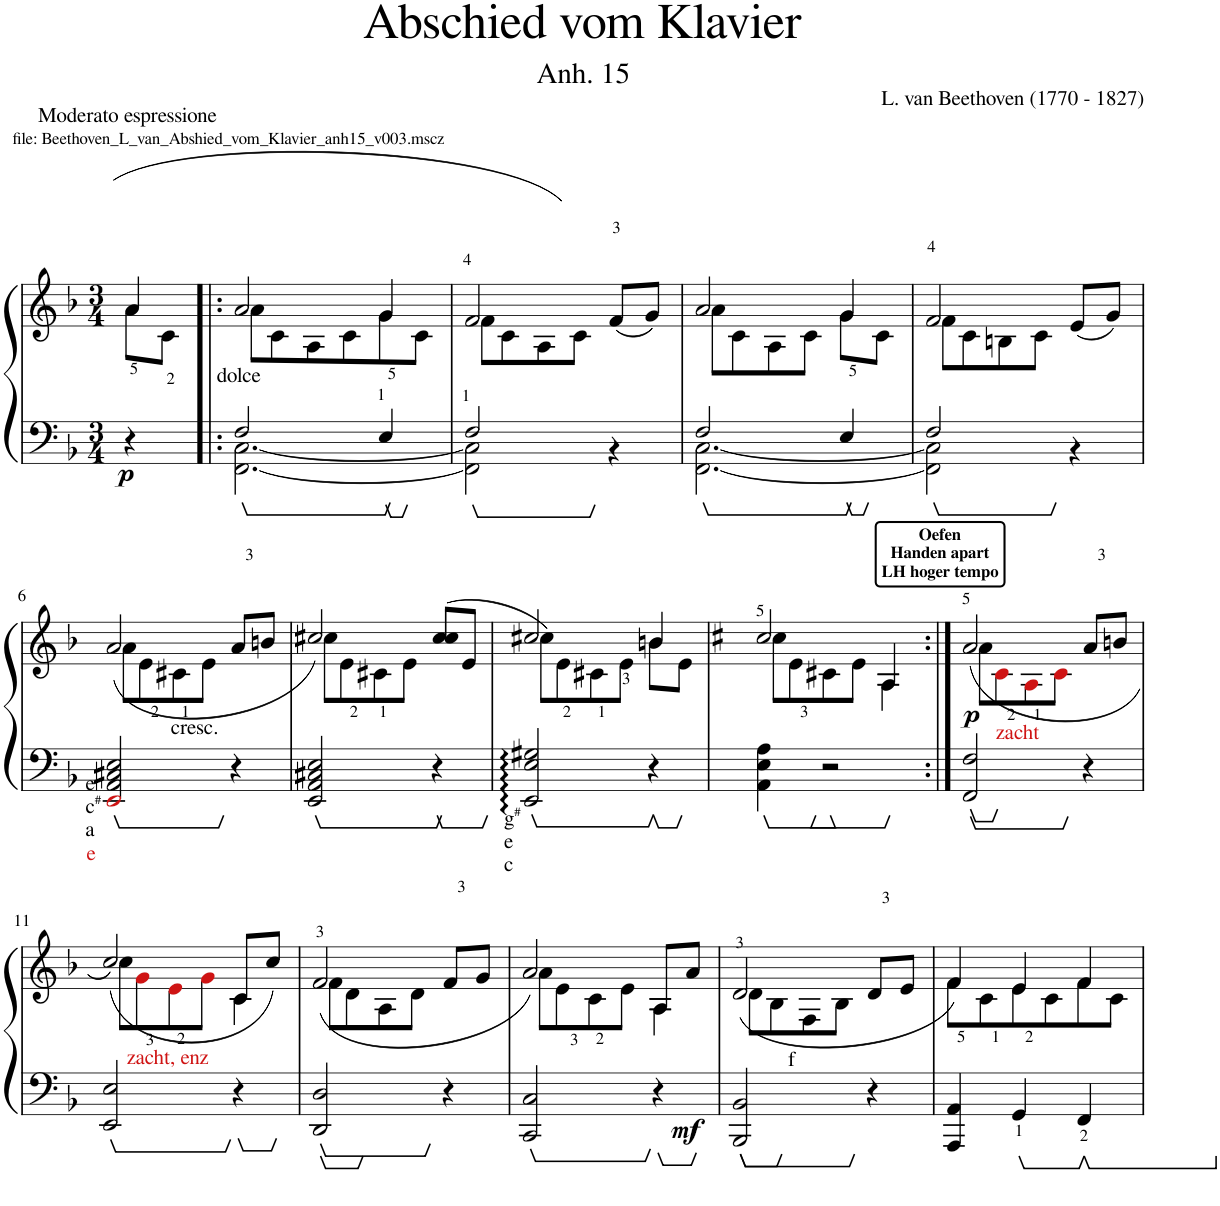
**kern	**kern	**dynam
*part1	*part1	*part1
*staff2	*staff1	*staff1/2
*I"Piano	*	*
*I'Pno.	*	*
*clefF4	*clefG2	*
*k[b-]	*k[b-]	*
*M3/4	*M3/4	*
=1	=1	=1
*	*^	*
!	!LO:TX:a:t=file&colon; Beethoven_L_van_Abshied_vom_Klavier_anh15_v003.mscz	!	!
!	!LO:TX:a:t=Moderato espressione	!	!
!	!	!	!LO:DY:b=2
4r	(8a\L	4a/	p
.	8c<\J	.	.
=2!|:	=2!|:	=2!|:	=2!|:
*^	*	*	*
!LO:TX:a:t=dolce	!	!	!	!
2F/	[2.FF\ [2.C\	8a\L	2a/	.
.	.	8c\	.	.
.	.	8A\	.	.
.	.	8c\	.	.
4E/	.	8g\	4g/	.
.	.	8c\J	.	.
=3	=3	=3	=3	=3
2F/	2FF\] 2C\]	8f\L	2f/	.
.	.	8c\	.	.
.	.	8A\	.	.
.	.	8c\J)	.	.
4ryy	4r	(8f/L	4ryy	.
.	.	8g/J)	.	.
=4	=4	=4	=4	=4
2F/	[2.FF\ [2.C\	8a\L	2a/	.
.	.	8c\	.	.
.	.	8A\	.	.
.	.	8c\J	.	.
4E/	.	8g\L	4g/	.
.	.	8c\J	.	.
=5	=5	=5	=5	=5
2F/	2FF\] 2C\]	8f\L	2f/	.
.	.	8c\	.	.
.	.	8Bn\	.	.
.	.	8c\J	.	.
4ryy	4r	(8e/L	4ryy	.
.	.	8g/J)	.	.
*v	*v	*	*	*
!!LO:LB:g=z	!!
=6	=6	=6	=6
!LO:TX:a:t=e	!	!	!
!LO:TX:a:t=c	!	!	!
!LO:TX:a:t=#	!	!	!
!LO:TX:a:t=a	!	!	!
!LO:TX:b:color=#D01414:t=e	!	!	!
2EEi/ 2AA/ 2C#X/ 2E/	8a\L	(2a/	.
.	8e\	.	.
!	!LO:TX:b:t=cresc.	!	!
.	8c#X\	.	.
.	8e\J	.	.
4r	8a/L	4ryy	.
.	8bn/J	.	.
=7	=7	=7	=7
2EE/ 2AA/ 2C#X/ 2E/	8cc\L	2cc#X/)	.
.	8e\	.	.
.	8c#X\	.	.
.	8e\J	.	.
4r	(8cc#/L	4cc#/	.
.	8e/J	.	.
=8	=8	=8	=8
!LO:TX:b:t=g	!	!	!
!LO:TX:b:t=#	!	!	!
!LO:TX:b:t=e	!	!	!
!LO:TX:b:t=c	!	!	!
2EE/ 2E/ 2G#X/	8cc\L)	2cc#X/	.
.	8e\	.	.
.	8c#X\	.	.
.	8e\J	.	.
4r	8bn\L	4b/	.
.	8e\J	.	.
=9	=9	=9	=9
4AA\ 4E\ 4A\	8cc#X\L	2cc#/	.
.	8e\	.	.
2r	8c#X\	.	.
.	8e\J	.	.
.	4A\	4A/	.
=10:|!	=10:|!	=10:|!	=10:|!
!	!LO:TX:a:B:t=Oefen	!	!
!	!LO:TX:a:t=Handen apart	!	!
!	!LO:TX:a:t=LH hoger tempo	!	!
!	!	!	!LO:DY:b
2FF/ 2F/	8a\L	(2a/	p
!	!LO:TX:b:color=#CF1414:t=zacht	!	!
.	8ci\	.	.
.	8Ai\	.	.
.	8ci\J	.	.
4r	8a/L	4ryy	.
.	8bn/J	.	.
!!LO:LB:g=z	!!
=11	=11	=11	=11
2EE/ 2E/	8cc\L	2cc/)	.
!	!LO:TX:b:color=#CF1414:t=zacht, enz	!	!
.	8gi\	.	.
.	8ei\	.	.
.	8gi\J	.	.
4r	8c/L	4c\	.
.	(8cc/J	.	.
=12	=12	=12	=12
2DD/ 2D/	8f\L	(2f/	.
.	8d\	.	.
.	8A\	.	.
.	8d\J	.	.
4r	8f/L	4ryy	.
.	8g/J	.	.
=13	=13	=13	=13
2CC/ 2C/	8a\L	2a/)	.
.	8e\	.	.
.	8c\	.	.
.	8e\J	.	.
!	!	!	!LO:DY:b=2
4r	8A/L	4A\	mf
.	8a/J	.	.
=14	=14	=14	=14
2BBB-/ 2BB-/	8d\L	(2d/	.
.	8B-\	.	.
!	!LO:TX:b:t=f	!	!
.	8F\	.	.
.	8B-\J	.	.
4r	8d/L	4ryy	.
.	8e/J	.	.
=15	=15	=15	=15
4AAA/ 4AA/	8f\L	4f/)	.
.	8c\	.	.
4GG/	8e\	4e/	.
.	8c\	.	.
4FF/	8f\	4f/	.
.	8c\J	.	.
*	*v	*v	*
=	=	=
*-	*-	*-
